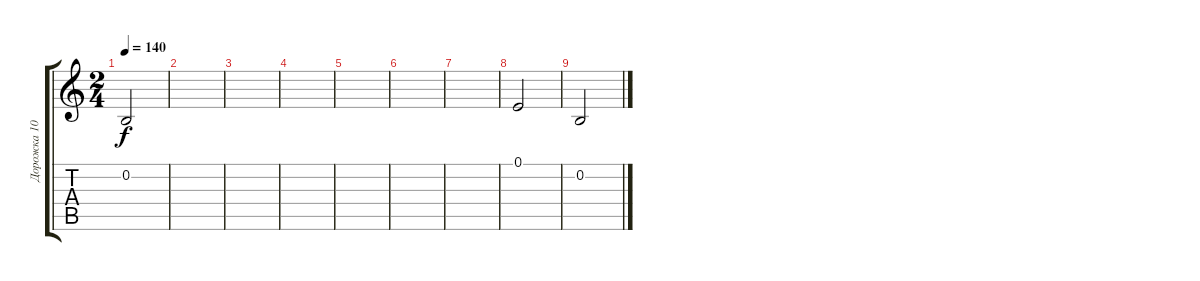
\track ("Дорожка 10" "Дорожка 10") {instrument violin}
\staff {score tabs}
\tuning (E4 B3 G3 D3 A2 E2) {hide}
\ts (2 4)
\tempo 140
\clef g2
\ks c
0.2.2{dy f} |
|
|
|
|
|
|
0.1.2 |
0.2.2
